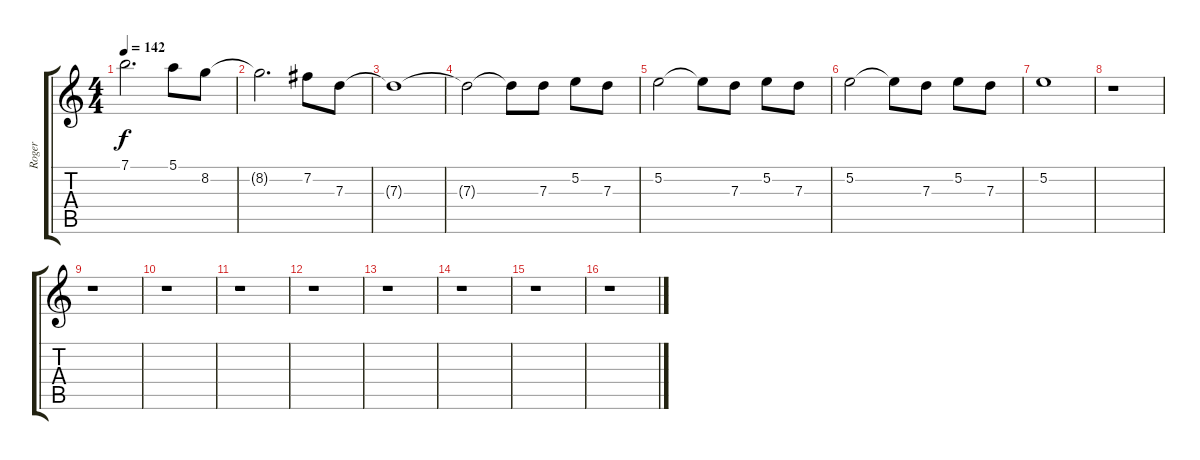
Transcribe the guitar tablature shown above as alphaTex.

\track ("Roger" "Roger") {instrument acousticguitarsteel}
\staff {score tabs}
\tuning (E4 B3 G3 D3 A2 E2) {hide}
\ts (4 4)
\tempo 142
\clef g2
\ks c
7.1{t}.2{d dy f} 5.1.8 8.2.8 |
8.2{t}.2{d} 7.2.8 7.3.8 |
7.3{t}.1 |
7.3{t}.2 7.3{t}.8 7.3.8 5.2.8 7.3.8 |
5.2.2 5.2{t}.8 7.3.8 5.2.8 7.3.8 |
5.2.2 5.2{t}.8 7.3.8 5.2.8 7.3.8 |
5.2.1 |
r.1 |
r.1 |
r.1 |
r.1 |
r.1 |
r.1 |
r.1 |
r.1 |
r.1
